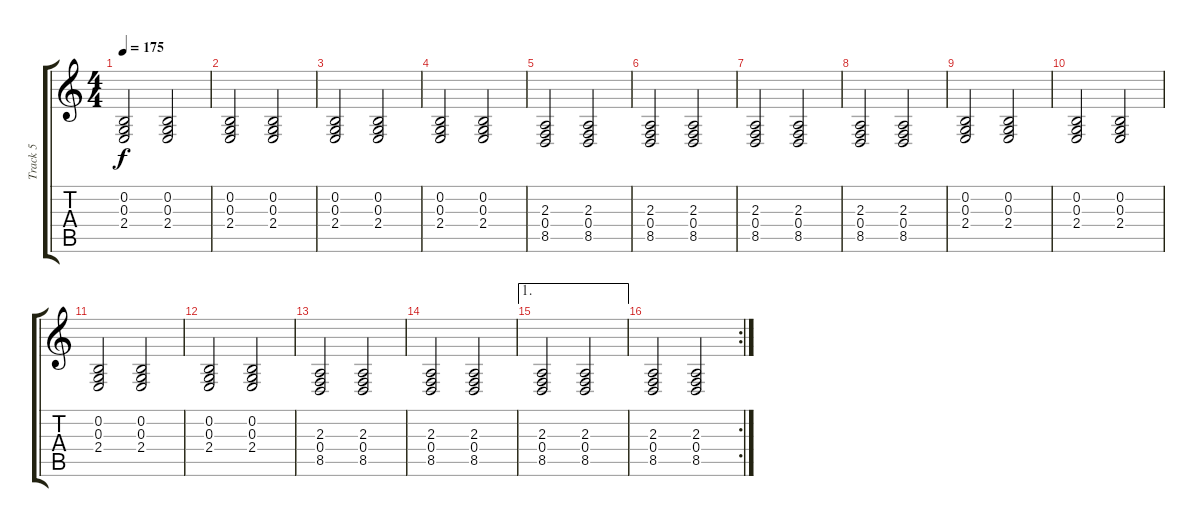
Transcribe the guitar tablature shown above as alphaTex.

\track ("Track 5" "Track 5") {instrument brightacousticpiano}
\staff {score tabs}
\tuning (E4 B3 G3 D3 A2 E2) {hide}
\ts (4 4)
\tempo 175
\clef g2
\ks c
(0.2 0.3 2.4).2{dy f} (0.2 0.3 2.4).2 |
(0.2 0.3 2.4).2 (0.2 0.3 2.4).2 |
(0.2 0.3 2.4).2 (0.2 0.3 2.4).2 |
(0.2 0.3 2.4).2 (0.2 0.3 2.4).2 |
(2.3 0.4 8.5).2 (2.3 0.4 8.5).2 |
(2.3 0.4 8.5).2 (2.3 0.4 8.5).2 |
(2.3 0.4 8.5).2 (2.3 0.4 8.5).2 |
(2.3 0.4 8.5).2 (2.3 0.4 8.5).2 |
(0.2 0.3 2.4).2 (0.2 0.3 2.4).2 |
(0.2 0.3 2.4).2 (0.2 0.3 2.4).2 |
(0.2 0.3 2.4).2 (0.2 0.3 2.4).2 |
(0.2 0.3 2.4).2 (0.2 0.3 2.4).2 |
(2.3 0.4 8.5).2 (2.3 0.4 8.5).2 |
(2.3 0.4 8.5).2 (2.3 0.4 8.5).2 |
\ae 1
(2.3 0.4 8.5).2 (2.3 0.4 8.5).2 |
\rc 2
(2.3 0.4 8.5).2 (2.3 0.4 8.5).2
